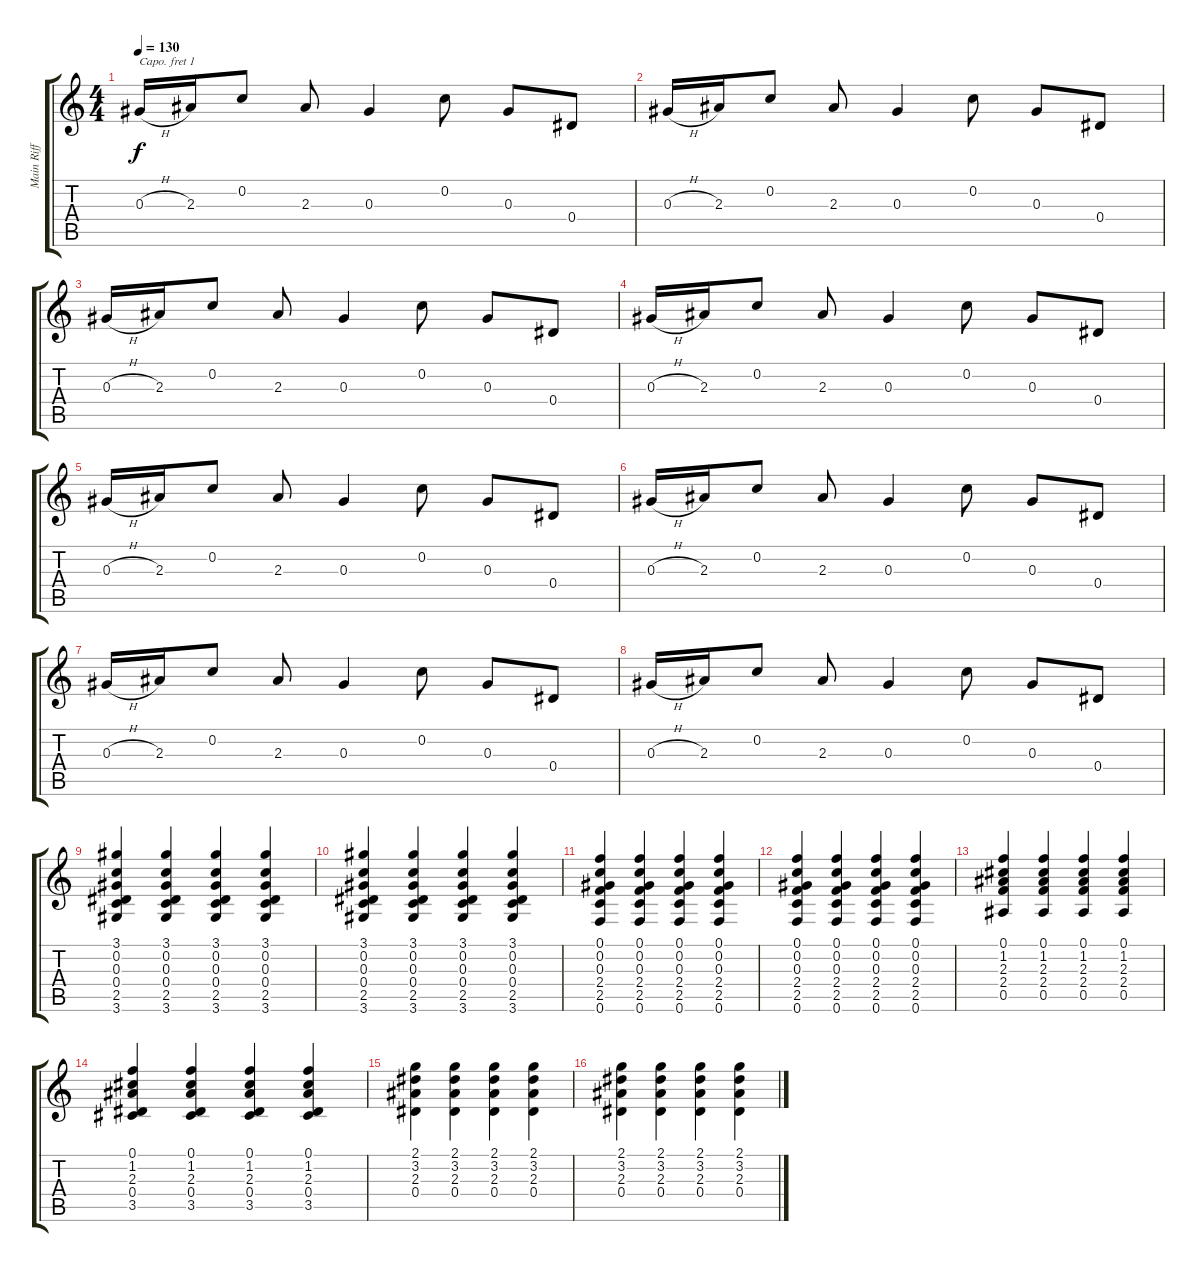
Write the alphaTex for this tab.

\track ("Main Riff" "Main Riff") {instrument electricguitarclean}
\staff {score tabs}
\capo 1
\tuning (E4 B3 G3 D3 A2 E2) {hide}
\ts (4 4)
\tempo 130
\clef g2
\ks c
0.3{h}.16{dy f instrument electricguitarclean} 2.3.16 0.2.8 2.3.8 0.3.4 0.2.8 0.3.8 0.4.8 |
0.3{h}.16 2.3.16 0.2.8 2.3.8 0.3.4 0.2.8 0.3.8 0.4.8 |
0.3{h}.16 2.3.16 0.2.8 2.3.8 0.3.4 0.2.8 0.3.8 0.4.8 |
0.3{h}.16 2.3.16 0.2.8 2.3.8 0.3.4 0.2.8 0.3.8 0.4.8 |
0.3{h}.16 2.3.16 0.2.8 2.3.8 0.3.4 0.2.8 0.3.8 0.4.8 |
0.3{h}.16 2.3.16 0.2.8 2.3.8 0.3.4 0.2.8 0.3.8 0.4.8 |
0.3{h}.16 2.3.16 0.2.8 2.3.8 0.3.4 0.2.8 0.3.8 0.4.8 |
0.3{h}.16 2.3.16 0.2.8 2.3.8 0.3.4 0.2.8 0.3.8 0.4.8 |
(3.1 0.2 0.3 0.4 2.5 3.6).4 (3.1 0.2 0.3 0.4 2.5 3.6).4 (3.1 0.2 0.3 0.4 2.5 3.6).4 (3.1 0.2 0.3 0.4 2.5 3.6).4 |
(3.1 0.2 0.3 0.4 2.5 3.6).4 (3.1 0.2 0.3 0.4 2.5 3.6).4 (3.1 0.2 0.3 0.4 2.5 3.6).4 (3.1 0.2 0.3 0.4 2.5 3.6).4 |
(0.1 0.2 0.3 2.4 2.5 0.6).4 (0.1 0.2 0.3 2.4 2.5 0.6).4 (0.1 0.2 0.3 2.4 2.5 0.6).4 (0.1 0.2 0.3 2.4 2.5 0.6).4 |
(0.1 0.2 0.3 2.4 2.5 0.6).4 (0.1 0.2 0.3 2.4 2.5 0.6).4 (0.1 0.2 0.3 2.4 2.5 0.6).4 (0.1 0.2 0.3 2.4 2.5 0.6).4 |
(0.1 1.2 2.3 2.4 0.5).4 (0.1 1.2 2.3 2.4 0.5).4 (0.1 1.2 2.3 2.4 0.5).4 (0.1 1.2 2.3 2.4 0.5).4 |
(0.1 1.2 2.3 0.4 3.5).4 (0.1 1.2 2.3 0.4 3.5).4 (0.1 1.2 2.3 0.4 3.5).4 (0.1 1.2 2.3 0.4 3.5).4 |
(2.1 3.2 2.3 0.4).4 (2.1 3.2 2.3 0.4).4 (2.1 3.2 2.3 0.4).4 (2.1 3.2 2.3 0.4).4 |
(2.1 3.2 2.3 0.4).4 (2.1 3.2 2.3 0.4).4 (2.1 3.2 2.3 0.4).4 (2.1 3.2 2.3 0.4).4
